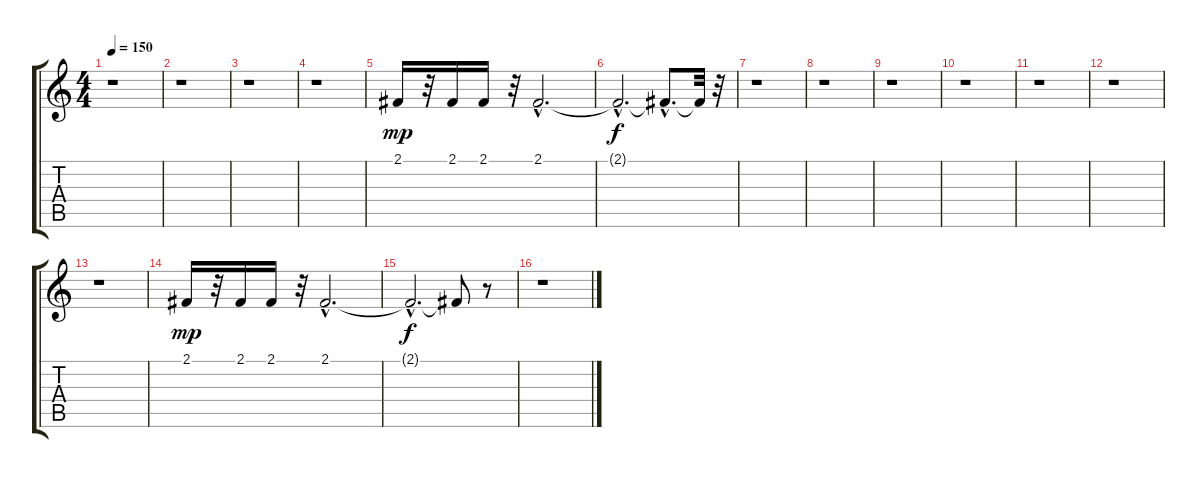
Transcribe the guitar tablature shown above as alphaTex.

\track "" {instrument brasssection}
\staff {score tabs}
\tuning (E4 B3 G3 D3 A2 E2) {hide}
\ts (4 4)
\tempo 150
\clef g2
\ks c
r.1{dy mp} |
r.1 |
r.1 |
r.1 |
2.1.16 r.32 2.1.16 2.1.16 r.32 2.1{hac}.2{d} |
2.1{hac t}.2{d dy f} 2.1{hac t}.8{d} 2.1{t}.32 r.32 |
r.1 |
r.1 |
r.1 |
r.1 |
r.1 |
r.1 |
r.1 |
2.1.16{dy mp} r.32 2.1.16 2.1.16 r.32 2.1{hac}.2{d} |
2.1{hac t}.2{d dy f} 2.1{t}.8 r.8 |
r.1
